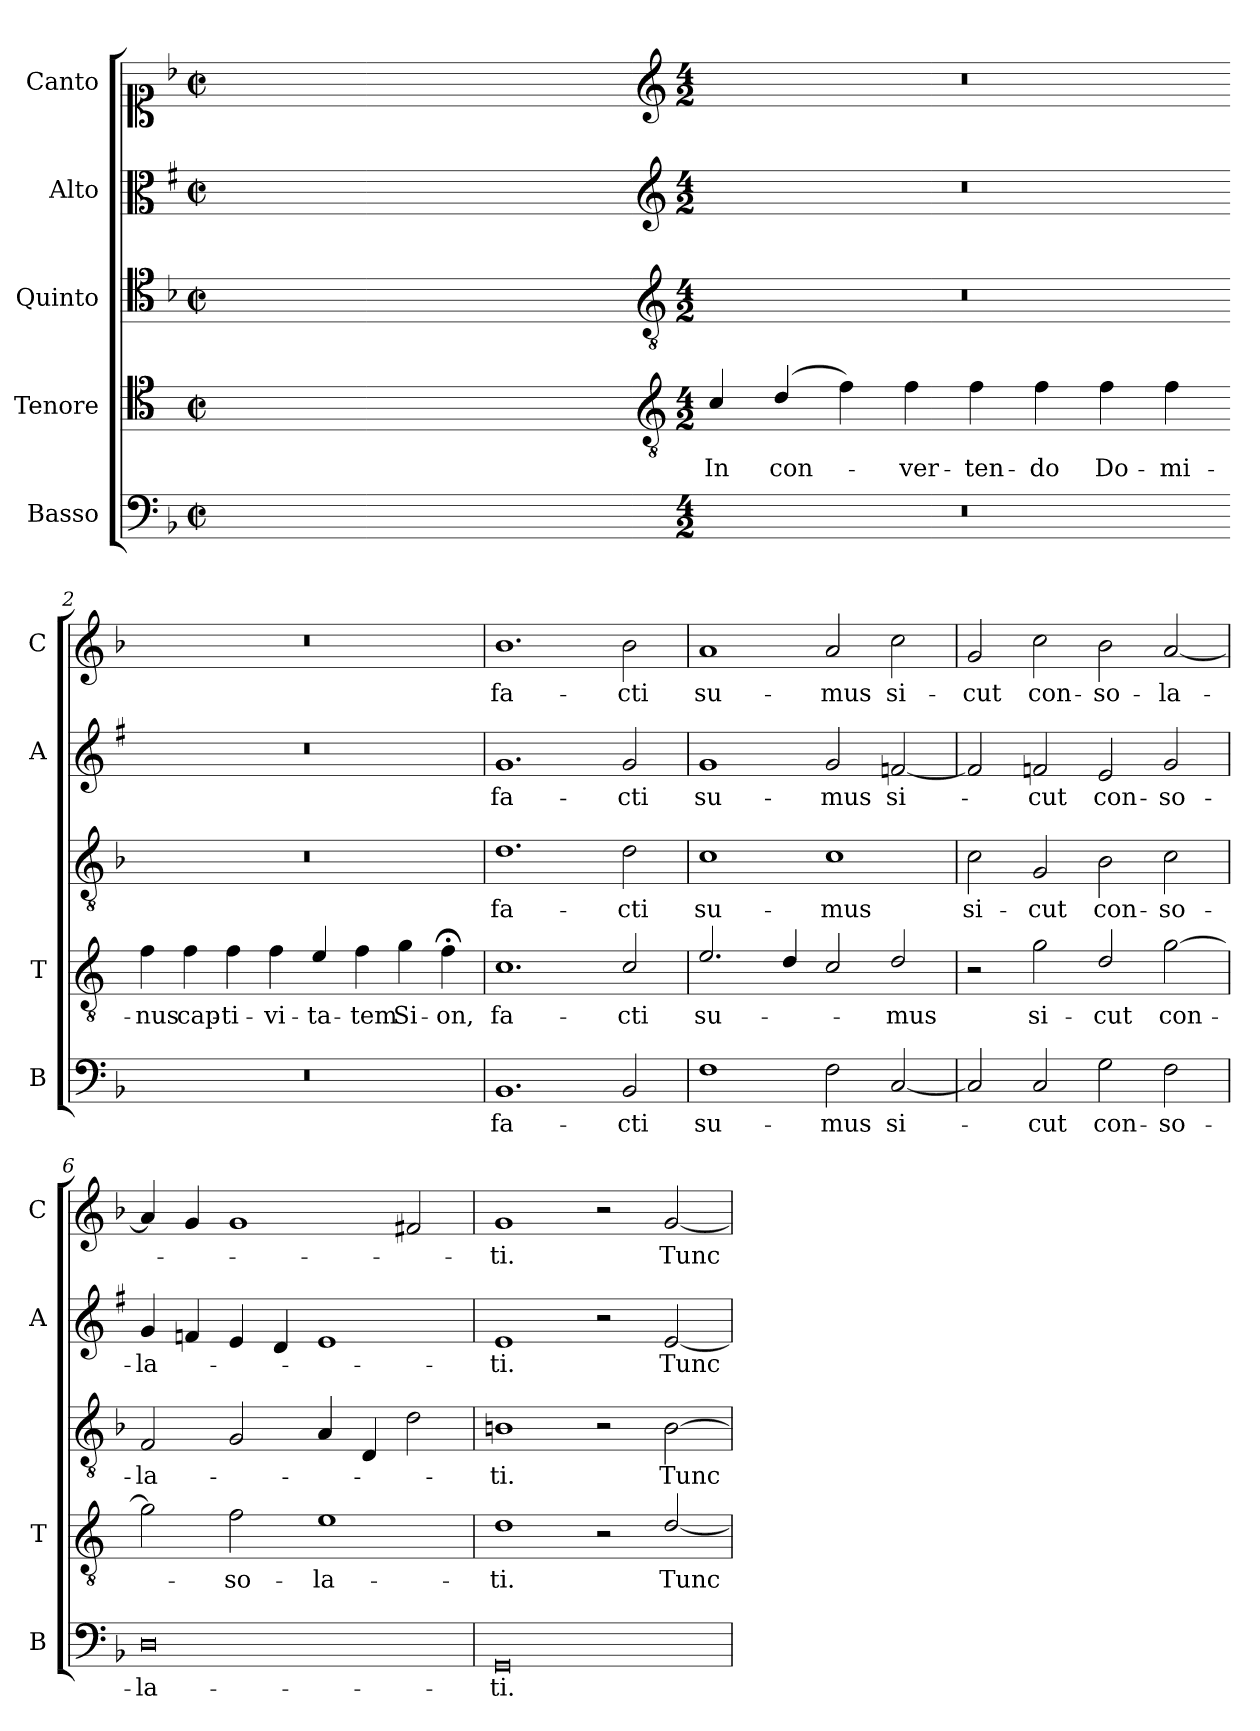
**kern	**text	**kern	**text	**kern	**text	**kern	**text	**kern	**text
*part5	*part5	*part4	*part4	*part3	*part3	*part2	*part2	*part1	*part1
*staff5	*staff5	*staff4	*staff4	*staff3	*staff3	*staff2	*staff2	*staff1	*staff1
*I"Basso	*	*I"Tenore	*	*I"Quinto	*	*I"Alto	*	*I"Canto	*
*I'B	*	*I'T	*	*	*	*I'A	*	*I'C	*
*clefF4	*	*clefC4	*	*clefC4	*	*clefC3	*	*clefC1	*
*	*	*ITrd4c7	*	*	*	*ITrd1c2	*	*	*
*k[b-]	*	*k[b-]	*	*k[b-]	*	*k[b-]	*	*k[b-]	*
*F:	*	*F:	*	*F:	*	*F:	*	*F:	*
*M2/2	*	*M2/2	*	*M2/2	*	*M2/2	*	*M2/2	*
*met(c|)	*	*met(c|)	*	*met(c|)	*	*met(c|)	*	*met(c|)	*
=	=	=	=	=	=	=	=	=	=
1ryy	.	1ryy	.	1ryy	.	1ryy	.	1ryy	.
=1X-	=1X-	=1X-	=1X-	=1X-	=1X-	=1X-	=1X-	=1X-	=1X-
4ryy	.	4ryy	.	4ryy	.	4ryy	.	4ryy	.
4ryy	.	4ryy	.	4ryy	.	4ryy	.	4ryy	.
4ryy	.	4ryy	.	4ryy	.	4ryy	.	4ryy	.
4ryy	.	4ryy	.	4ryy	.	4ryy	.	4ryy	.
=1-	=1-	=1-	=1-	=1-	=1-	=1-	=1-	=1-	=1-
*	*	*clefGv2	*	*clefGv2	*	*clefG2	*	*clefG2	*
*M4/2	*	*M4/2	*	*M4/2	*	*M4/2	*	*M4/2	*
!	!	!	!LO:LY:b	!	!	!	!	!	!
0r	.	4F/	In	0r	.	0r	.	0r	.
!	!	!	!LO:LY:b	!	!	!	!	!	!
.	.	(>4G/	con-	.	.	.	.	.	.
.	.	4B-\)	.	.	.	.	.	.	.
!	!	!	!LO:LY:b	!	!	!	!	!	!
.	.	4B-\	-ver-	.	.	.	.	.	.
!	!	!	!LO:LY:b	!	!	!	!	!	!
.	.	4B-\	-ten-	.	.	.	.	.	.
!	!	!	!LO:LY:b	!	!	!	!	!	!
.	.	4B-\	-do	.	.	.	.	.	.
!	!	!	!LO:LY:b	!	!	!	!	!	!
.	.	4B-\	Do-	.	.	.	.	.	.
!	!	!	!LO:LY:b	!	!	!	!	!	!
.	.	4B-\	-mi-	.	.	.	.	.	.
=2-	=2-	=2-	=2-	=2-	=2-	=2-	=2-	=2-	=2-
!	!	!	!LO:LY:b	!	!	!	!	!	!
0r	.	4B-\	-nus	0r	.	0r	.	0r	.
!	!	!	!LO:LY:b	!	!	!	!	!	!
.	.	4B-\	cap-	.	.	.	.	.	.
!	!	!	!LO:LY:b	!	!	!	!	!	!
.	.	4B-\	-ti-	.	.	.	.	.	.
!	!	!	!LO:LY:b	!	!	!	!	!	!
.	.	4B-\	-vi-	.	.	.	.	.	.
!	!	!	!LO:LY:b	!	!	!	!	!	!
.	.	4A/	-ta-	.	.	.	.	.	.
!	!	!	!LO:LY:b	!	!	!	!	!	!
.	.	4B-\	-tem	.	.	.	.	.	.
!	!	!	!LO:LY:b	!	!	!	!	!	!
.	.	4c\	Si-	.	.	.	.	.	.
!	!	!	!LO:LY:b	!	!	!	!	!	!
.	.	4B-;<\	-on,	.	.	.	.	.	.
=3	=3	=3	=3	=3	=3	=3	=3	=3	=3
!	!LO:LY:b	!	!LO:LY:b	!	!LO:LY:b	!	!LO:LY:b	!	!LO:LY:b
1.BB-	fa-	1.F	fa-	1.d	fa-	1.f	fa-	1.b-	fa-
!	!LO:LY:b	!	!LO:LY:b	!	!LO:LY:b	!	!LO:LY:b	!	!LO:LY:b
2BB-/	-cti	2F/	-cti	2d\	-cti	2f/	-cti	2b-\	-cti
!!LO:LB:g=z
=4	=4	=4	=4	=4	=4	=4	=4	=4	=4
!	!LO:LY:b	!	!LO:LY:b	!	!LO:LY:b	!	!LO:LY:b	!	!LO:LY:b
1F	su-	2.A/	su-	1c	su-	1f	su-	1a	su-
.	.	4G/	.	.	.	.	.	.	.
!	!LO:LY:b	!	!	!	!LO:LY:b	!	!LO:LY:b	!	!LO:LY:b
2F\	-mus	2F/	.	1c	-mus	2f/	-mus	2a/	-mus
!	!LO:LY:b	!	!LO:LY:b	!	!	!	!LO:LY:b	!	!LO:LY:b
[2C/	si-	2G/	-mus	.	.	[2e-X/	si-	2cc\	si-
=5	=5	=5	=5	=5	=5	=5	=5	=5	=5
!	!	!	!	!	!LO:LY:b	!	!	!	!LO:LY:b
2C/]	.	2r	.	2c\	si-	2e-/]	.	2g/	-cut
!	!LO:LY:b	!	!LO:LY:b	!	!LO:LY:b	!	!LO:LY:b	!	!LO:LY:b
2C/	-cut	2c\	si-	2G/	-cut	2e-X/	-cut	2cc\	con-
!	!LO:LY:b	!	!LO:LY:b	!	!LO:LY:b	!	!LO:LY:b	!	!LO:LY:b
2G\	con-	2G/	-cut	2B-\	con-	2d/	con-	2b-\	-so-
!	!LO:LY:b	!	!LO:LY:b	!	!LO:LY:b	!	!LO:LY:b	!	!LO:LY:b
2F\	-so-	[2c\	con-	2c\	-so-	2f/	-so-	[2a/	-la-
=6	=6	=6	=6	=6	=6	=6	=6	=6	=6
!	!LO:LY:b	!	!	!	!LO:LY:b	!	!LO:LY:b	!	!
0D	-la-	2c\]	.	2F/	-la-	4f/	-la-	4a/]	.
.	.	.	.	.	.	4e-X/	.	4g/	.
!	!	!	!LO:LY:b	!	!	!	!	!	!
.	.	2B-\	-so-	2G/	.	4d/	.	1g	.
.	.	.	.	.	.	4c/	.	.	.
!	!	!	!LO:LY:b	!	!	!	!	!	!
.	.	1A	-la-	4A/	.	1d	.	.	.
.	.	.	.	4D/	.	.	.	.	.
.	.	.	.	2d\	.	.	.	2f#X/	.
=7	=7	=7	=7	=7	=7	=7	=7	=7	=7
!	!LO:LY:b	!	!LO:LY:b	!	!LO:LY:b	!	!LO:LY:b	!	!LO:LY:b
0GG	-ti.	1G	-ti.	1Bn	-ti.	1d	-ti.	1g	-ti.
.	.	2r	.	2r	.	2r	.	2r	.
!	!	!	!LO:LY:b	!	!LO:LY:b	!	!LO:LY:b	!	!LO:LY:b
.	.	[2G/	Tunc	[2B\	Tunc	[2d/	Tunc	[2g/	Tunc
=	=	=	=	=	=	=	=	=	=
*-	*-	*-	*-	*-	*-	*-	*-	*-	*-
